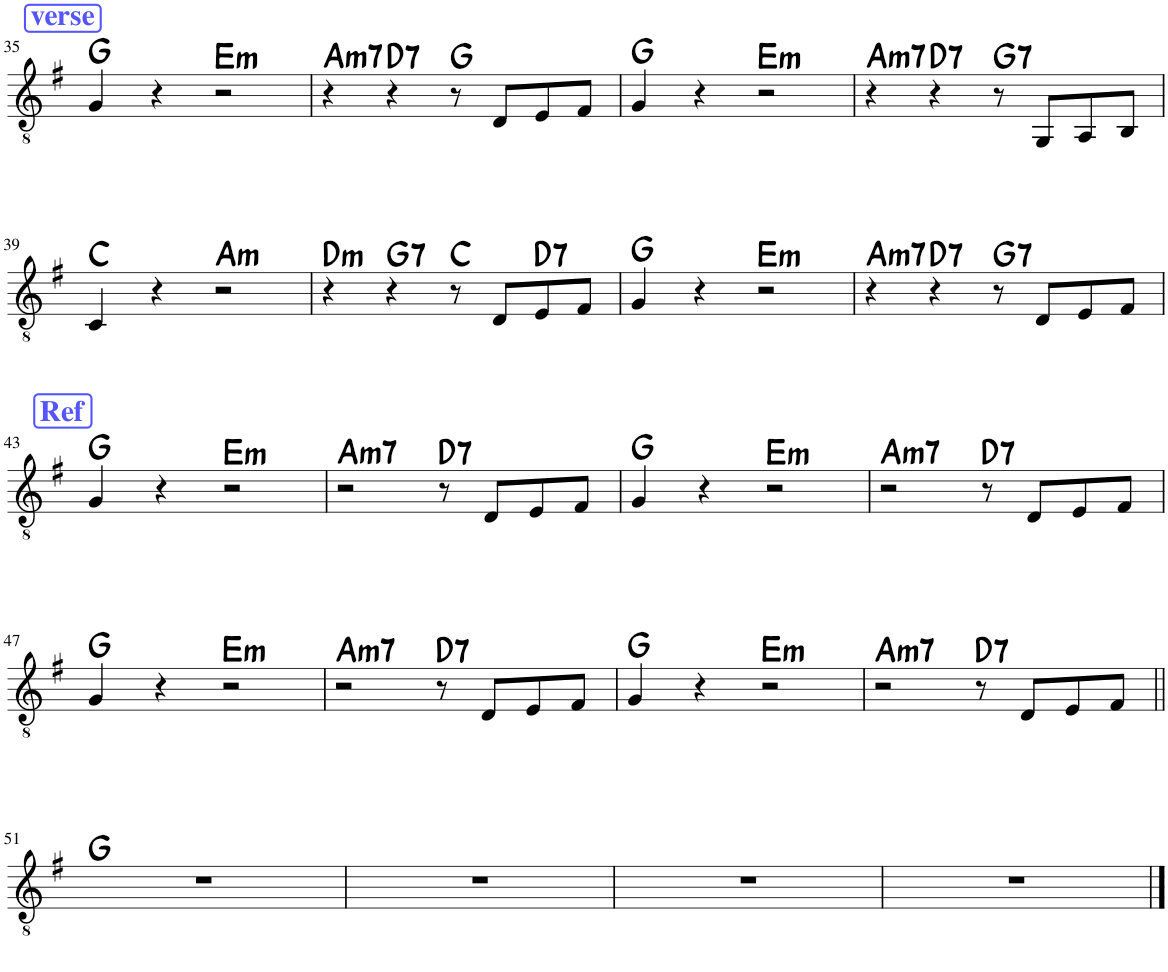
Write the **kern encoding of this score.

**kern	**harte
*part1	*part1
*staff1	*
*I"Classical Guitar	*
*I'Guit.	*
!!LO:PB:g=z
*clefGv2	*
*k[f#]	*
*M4/4	*
!!LO:REH:place=s1:a:B:cj:color=#5555FF:fs=14:t=verse
=35	=35
4G/	G:maj
4r	.
!	!LO:H:kt=m
2r	E:min
=36	=36
!	!LO:H:kt=m7
4r	A:min7
!	!LO:H:kt=7
4r	D:7
8r	G:maj
8D/L	.
8E/	.
8F#/J	.
=37	=37
4G/	G:maj
4r	.
!	!LO:H:kt=m
2r	E:min
=38	=38
!	!LO:H:kt=m7
4r	A:min7
!	!LO:H:kt=7
4r	D:7
!	!LO:H:kt=7
8r	G:7
8GG/L	.
8AA/	.
8BB/J	.
!!LO:LB:g=z
=39	=39
4C/	C:maj
4r	.
!	!LO:H:kt=m
2r	A:min
=40	=40
!	!LO:H:kt=m
4r	D:min
!	!LO:H:kt=7
4r	G:7
8r	C:maj
8D/L	.
!	!LO:H:kt=7
8E/	D:7
8F#/J	.
=41	=41
4G/	G:maj
4r	.
!	!LO:H:kt=m
2r	E:min
=42	=42
!	!LO:H:kt=m7
4r	A:min7
!	!LO:H:kt=7
4r	D:7
!	!LO:H:kt=7
8r	G:7
8D/L	.
8E/	.
8F#/J	.
!!LO:LB:g=z
!!LO:REH:place=s1:a:B:cj:color=#5555FF:fs=14:t=Ref
=43	=43
4G/	G:maj
4r	.
!	!LO:H:kt=m
2r	E:min
=44	=44
!	!LO:H:kt=m7
2r	A:min7
!	!LO:H:kt=7
8r	D:7
8D/L	.
8E/	.
8F#/J	.
=45	=45
4G/	G:maj
4r	.
!	!LO:H:kt=m
2r	E:min
=46	=46
!	!LO:H:kt=m7
2r	A:min7
!	!LO:H:kt=7
8r	D:7
8D/L	.
8E/	.
8F#/J	.
!!LO:LB:g=z
=47	=47
4G/	G:maj
4r	.
!	!LO:H:kt=m
2r	E:min
=48	=48
!	!LO:H:kt=m7
2r	A:min7
!	!LO:H:kt=7
8r	D:7
8D/L	.
8E/	.
8F#/J	.
=49	=49
4G/	G:maj
4r	.
!	!LO:H:kt=m
2r	E:min
=50	=50
!	!LO:H:kt=m7
2r	A:min7
!	!LO:H:kt=7
8r	D:7
8D/L	.
8E/	.
8F#/J	.
!!LO:LB:g=z
=51||	=51||
1r	G:maj
=52	=52
1r	.
=53	=53
1r	.
=54	=54
1r	.
==	==
*-	*-
